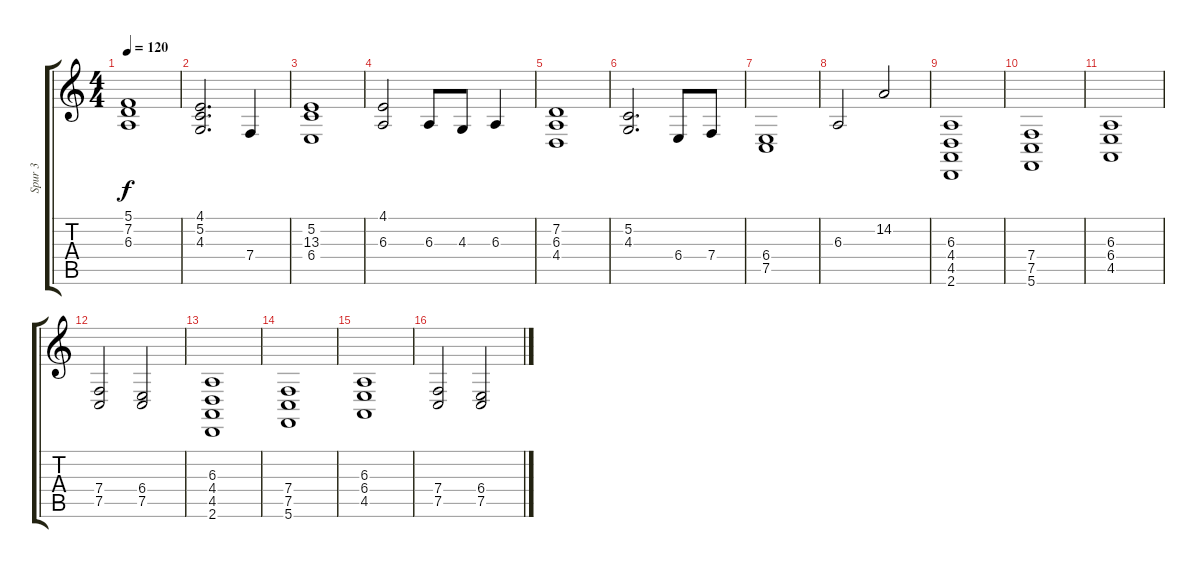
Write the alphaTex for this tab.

\track ("Spur 3" "Spur 3") {instrument stringensemble1}
\staff {score tabs}
\tuning (C4 G3 Eb3 Bb2 F2 C2) {hide}
\ts (4 4)
\tempo 120
\clef g2
\ks c
(5.1 7.2 6.3).1{dy f instrument stringensemble1} |
(4.1 5.2 4.3).2{d} 7.4.4 |
(5.2 13.3 6.4).1 |
(4.1 6.3).2 6.3.8 4.3.8 6.3.4 |
(7.2 6.3 4.4).1 |
(5.2 4.3).2{d} 6.4.8 7.4.8 |
(6.4 7.5).1 |
6.3.2 14.2.2 |
(6.3 4.4 4.5 2.6).1{volume 10 instrument pad4choir} |
(7.4 7.5 5.6).1 |
(6.3 6.4 4.5).1 |
(7.4 7.5).2 (6.4 7.5).2 |
(6.3 4.4 4.5 2.6).1{volume 12 instrument pad4choir} |
(7.4 7.5 5.6).1 |
(6.3 6.4 4.5).1 |
(7.4 7.5).2 (6.4 7.5).2
